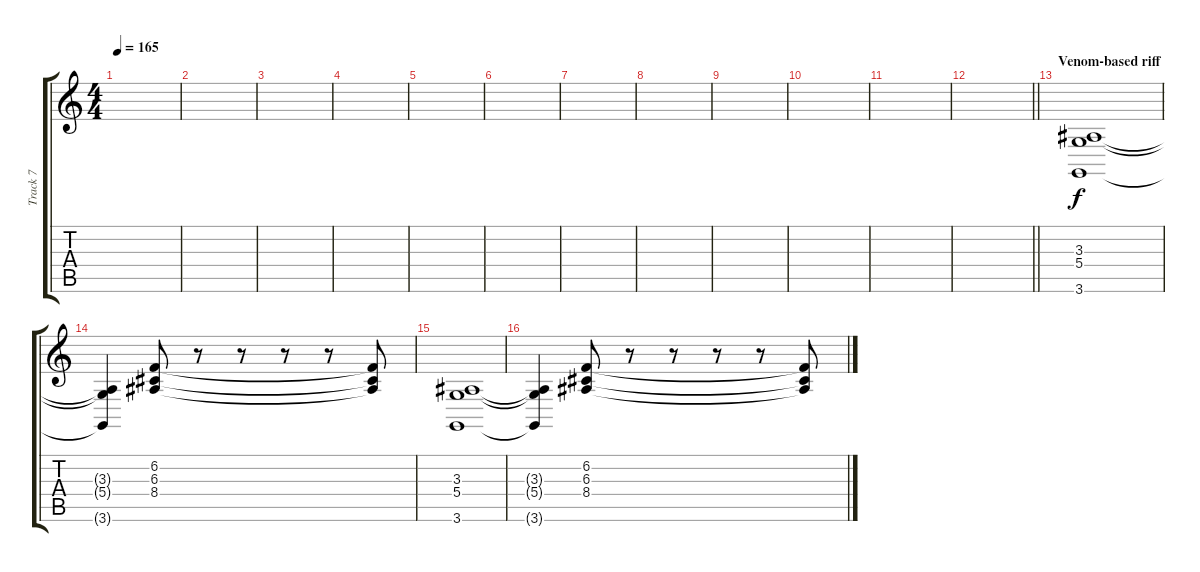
\track ("Track 7" "Track 7") {instrument tremolostrings}
\staff {score tabs}
\tuning (E4 B3 G3 D3 A2 E2) {hide}
\ts (4 4)
\tempo 165
\clef g2
\ks c
|
|
|
|
|
|
|
|
|
|
|
\barLineRight lightlight
|
\section ("" "Venom-based riff")
(3.3 5.4 3.6).1 |
(3.3{t} 5.4{t} 3.6{t}).4 (6.2 6.3 8.4).8 r.8 r.8 r.8 r.8 (6.2{t} 6.3{t} 8.4{t}).8 |
(3.3 5.4 3.6).1 |
(3.3{t} 5.4{t} 3.6{t}).4 (6.2 6.3 8.4).8 r.8 r.8 r.8 r.8 (6.2{t} 6.3{t} 8.4{t}).8
